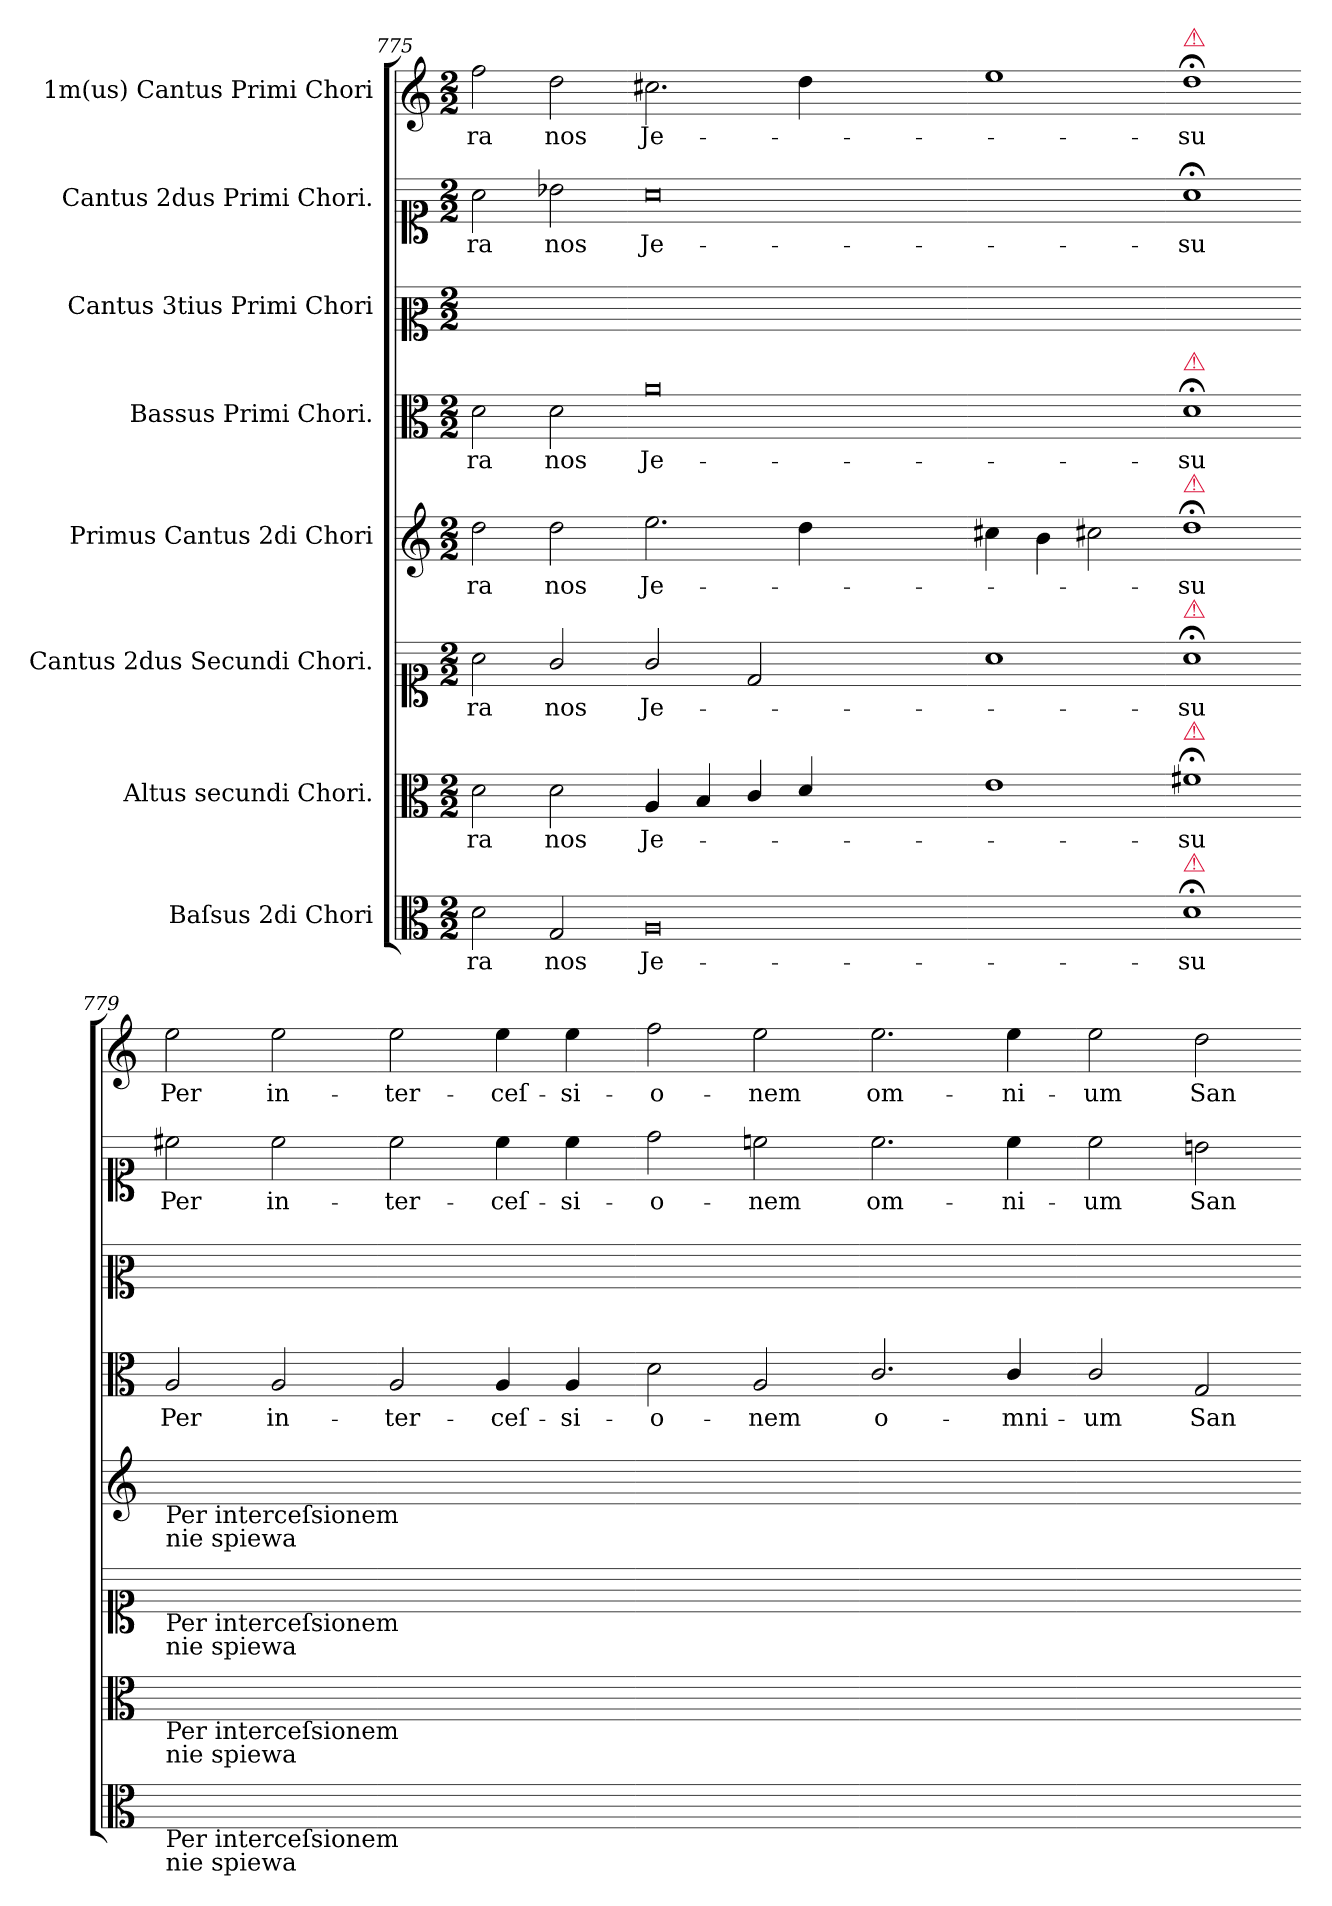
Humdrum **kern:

**kern	**text	**kern	**text	**kern	**text	**kern	**text	**kern	**text	**kern	**kern	**text	**kern	**text
*part8	*part8	*part7	*part7	*part6	*part6	*part5	*part5	*part4	*part4	*part3	*part2	*part2	*part1	*part1
*staff8	*staff8	*staff7	*staff7	*staff6	*staff6	*staff5	*staff5	*staff4	*staff4	*staff3	*staff2	*staff2	*staff1	*staff1
*I"Baſsus 2di Chori	*	*I"Altus secundi Chori.	*	*I"Cantus 2dus Secundi Chori.	*	*I"Primus Cantus 2di Chori	*	*I"Bassus Primi Chori.	*	*I"Cantus 3tius Primi Chori	*I"Cantus 2dus Primi Chori.	*	*I"1m(us) Cantus Primi Chori	*
*clefC3	*	*clefC3	*	*clefC1	*	*clefG2	*	*clefC3	*	*clefC2	*clefC1	*	*clefG2	*
*k[]	*	*k[]	*	*k[]	*	*k[]	*	*k[]	*	*k[]	*k[]	*	*k[]	*
*M2/2	*	*M2/2	*	*M2/2	*	*M2/2	*	*M2/2	*	*M2/2	*M2/2	*	*M2/2	*
=775	=775	=775	=775	=775	=775	=775	=775	=775	=775	=775	=775	=775	=775	=775
2d\	-ra	2d\	-ra	2a\	-ra	2dd\	-ra	2d\	-ra	1ryy	2a\	-ra	2ff\	-ra
2G/	nos	2d\	nos	2g/	nos	2dd\	nos	2d\	nos	.	2b-X\	nos	2dd\	nos
=776-	=776-	=776-	=776-	=776-	=776-	=776-	=776-	=776-	=776-	=776-	=776-	=776-	=776-	=776-
0A	Je-	4A/	Je-	2g/	Je-	2.ee\	Je-	0a	Je-	1ryy	0a	Je-	2.cc#X\	Je-
.	.	4B/	.	.	.	.	.	.	.	.	.	.	.	.
.	.	4c/	.	2d/	.	.	.	.	.	.	.	.	.	.
.	.	4d/	.	.	.	4dd\	.	.	.	.	.	.	4dd\	.
.	.	1ryy	.	1ryy	.	1ryy	.	.	.	1ryy	.	.	1ryy	.
=777-	=777-	=777-	=777-	=777-	=777-	=777-	=777-	=777-	=777-	=777-	=777-	=777-	=777-	=777-
1ryy	.	1e	.	1a	.	4cc#X\	.	1ryy	.	1ryy	1ryy	.	1ee	.
.	.	.	.	.	.	4b\	.	.	.	.	.	.	.	.
.	.	.	.	.	.	2cc#X\	.	.	.	.	.	.	.	.
=778-	=778-	=778-	=778-	=778-	=778-	=778-	=778-	=778-	=778-	=778-	=778-	=778-	=778-	=778-
!	!	!	!	!	!	!	!	!	!	!	!	!	!LO:TX:a:color=crimson:t=⚠	!
!	!	!	!	!	!	!	!	!LO:TX:a:color=crimson:t=⚠	!	!	!	!	!	!
!	!	!	!	!	!	!LO:TX:a:color=crimson:t=⚠	!	!	!	!	!	!	!	!
!	!	!	!	!LO:TX:a:color=crimson:t=⚠	!	!	!	!	!	!	!	!	!	!
!	!	!LO:TX:a:color=crimson:t=⚠	!	!	!	!	!	!	!	!	!	!	!	!
!LO:TX:a:color=crimson:t=⚠	!	!	!	!	!	!	!	!	!	!	!	!	!	!
1d;	-su	1f#X;	-su	1a;	-su	1dd;	-su	1d;	-su	1ryy	1a;	-su	1dd;	-su
=779-	=779-	=779-	=779-	=779-	=779-	=779-	=779-	=779-	=779-	=779-	=779-	=779-	=779-	=779-
!	!	!	!	!	!	!LO:TX:b:t=Per interceſsionem\nnie spiewa	!	!	!	!	!	!	!	!
!	!	!	!	!LO:TX:b:t=Per interceſsionem\nnie spiewa	!	!	!	!	!	!	!	!	!	!
!	!	!LO:TX:b:t=Per interceſsionem\nnie spiewa	!	!	!	!	!	!	!	!	!	!	!	!
!LO:TX:b:t=Per interceſsionem\nnie spiewa	!	!	!	!	!	!	!	!	!	!	!	!	!	!
1ryy	.	1ryy	.	1ryy	.	1ryy	.	2A/	Per	1ryy	2cc#X\	Per	2ee\	Per
.	.	.	.	.	.	.	.	2A/	in-	.	2cc#\	in-	2ee\	in-
=780-	=780-	=780-	=780-	=780-	=780-	=780-	=780-	=780-	=780-	=780-	=780-	=780-	=780-	=780-
1ryy	.	1ryy	.	1ryy	.	1ryy	.	2A/	-ter-	1ryy	2cc#\	-ter-	2ee\	-ter-
.	.	.	.	.	.	.	.	4A/	-ceſ-	.	4cc#\	-ceſ-	4ee\	-ceſ-
.	.	.	.	.	.	.	.	4A/	-si-	.	4cc#\	-si-	4ee\	-si-
=781-	=781-	=781-	=781-	=781-	=781-	=781-	=781-	=781-	=781-	=781-	=781-	=781-	=781-	=781-
1ryy	.	1ryy	.	1ryy	.	1ryy	.	2d\	-o-	1ryy	2dd\	-o-	2ff\	-o-
.	.	.	.	.	.	.	.	2A/	-nem	.	2ccn\	-nem	2ee\	-nem
=782-	=782-	=782-	=782-	=782-	=782-	=782-	=782-	=782-	=782-	=782-	=782-	=782-	=782-	=782-
1ryy	.	1ryy	.	1ryy	.	1ryy	.	2.c/	o-	1ryy	2.cc\	om-	2.ee\	om-
.	.	.	.	.	.	.	.	4c/	-mni-	.	4cc\	-ni-	4ee\	-ni-
=783-	=783-	=783-	=783-	=783-	=783-	=783-	=783-	=783-	=783-	=783-	=783-	=783-	=783-	=783-
1ryy	.	1ryy	.	1ryy	.	1ryy	.	2c/	-um	1ryy	2cc\	-um	2ee\	-um
.	.	.	.	.	.	.	.	2G/	San-	.	2bn\	San-	2dd\	San-
=-	=-	=-	=-	=-	=-	=-	=-	=-	=-	=-	=-	=-	=-	=-
*-	*-	*-	*-	*-	*-	*-	*-	*-	*-	*-	*-	*-	*-	*-
